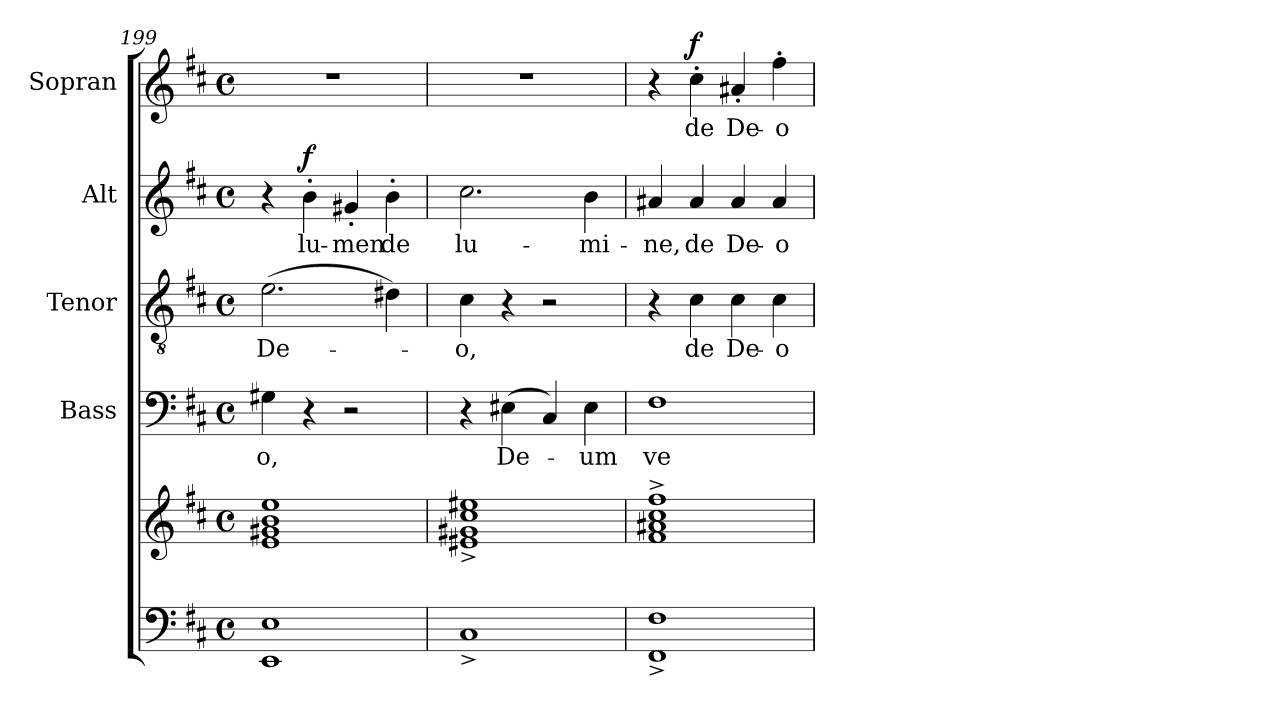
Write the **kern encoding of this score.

**kern	**kern	**kern	**text	**kern	**text	**kern	**text	**dynam	**kern	**text	**dynam
*part5	*part5	*part4	*part4	*part3	*part3	*part2	*part2	*part2	*part1	*part1	*part1
*staff6	*staff5	*staff4	*staff4	*staff3	*staff3	*staff2	*staff2	*staff2	*staff1	*staff1	*staff1
*	*	*I"Bass	*	*I"Tenor	*	*I"Alt	*	*	*I"Sopran	*	*
*	*	*I'B.	*	*I'T.	*	*I'A.	*	*	*I'S.	*	*
*clefF4	*clefG2	*clefF4	*	*clefGv2	*	*clefG2	*	*	*clefG2	*	*
*k[f#c#]	*k[f#c#]	*k[f#c#]	*	*k[f#c#]	*	*k[f#c#]	*	*	*k[f#c#]	*	*
*D:	*D:	*D:	*	*D:	*	*D:	*	*	*D:	*	*
*M4/4	*M4/4	*M4/4	*	*M4/4	*	*M4/4	*	*	*M4/4	*	*
*met(c)	*met(c)	*met(c)	*	*met(c)	*	*met(c)	*	*	*met(c)	*	*
=199	=199	=199	=199	=199	=199	=199	=199	=199	=199	=199	=199
!	!	!	!LO:LY:b	!	!LO:LY:b	!	!	!	!	!	!
1EE 1E	1e 1g#X 1b 1ee	4G#X\	-o,	(>2.e\	De-	4r	.	.	1r	.	.
!	!	!	!	!	!	!	!LO:LY:b	!LO:DY:a	!	!	!
.	.	4r	.	.	.	4b'>\	lu-	f	.	.	.
!	!	!	!	!	!	!	!LO:LY:b	!	!	!	!
.	.	2r	.	.	.	4g#X'</	-men	.	.	.	.
!	!	!	!	!	!	!	!LO:LY:b	!	!	!	!
.	.	.	.	4d#X\)	.	4b'>\	de	.	.	.	.
=200	=200	=200	=200	=200	=200	=200	=200	=200	=200	=200	=200
!	!	!	!	!	!LO:LY:b	!	!LO:LY:b	!	!	!	!
1C#^<	1e#X^< 1g#X^< 1cc#^< 1ee#X^<	4r	.	4c#\	-o,	2.cc#\	lu-	.	1r	.	.
!	!	!	!LO:LY:b	!	!	!	!	!	!	!	!
.	.	(>4E#X\	De-	4r	.	.	.	.	.	.	.
.	.	4C#/)	.	2r	.	.	.	.	.	.	.
!	!	!	!LO:LY:b	!	!	!	!LO:LY:b	!	!	!	!
.	.	4E#\	-um	.	.	4b\	-mi-	.	.	.	.
=201	=201	=201	=201	=201	=201	=201	=201	=201	=201	=201	=201
!	!	!	!LO:LY:b	!	!	!	!LO:LY:b	!	!	!	!
1FF#^< 1F#^<	1f#^> 1a#X^> 1cc#^> 1ff#^>	1F#	ve-	4r	.	4a#X/	-ne,	.	4r	.	.
!	!	!	!	!	!LO:LY:b	!	!LO:LY:b	!	!	!LO:LY:b	!LO:DY:a
.	.	.	.	4c#\	de	4a#/	de	.	4cc#'>\	de	f
!	!	!	!	!	!LO:LY:b	!	!LO:LY:b	!	!	!LO:LY:b	!
.	.	.	.	4c#\	De-	4a#/	De-	.	4a#X'</	De-	.
!	!	!	!	!	!LO:LY:b	!	!LO:LY:b	!	!	!LO:LY:b	!
.	.	.	.	4c#\	-o	4a#/	-o	.	4ff#'>\	-o	.
=	=	=	=	=	=	=	=	=	=	=	=
*-	*-	*-	*-	*-	*-	*-	*-	*-	*-	*-	*-
